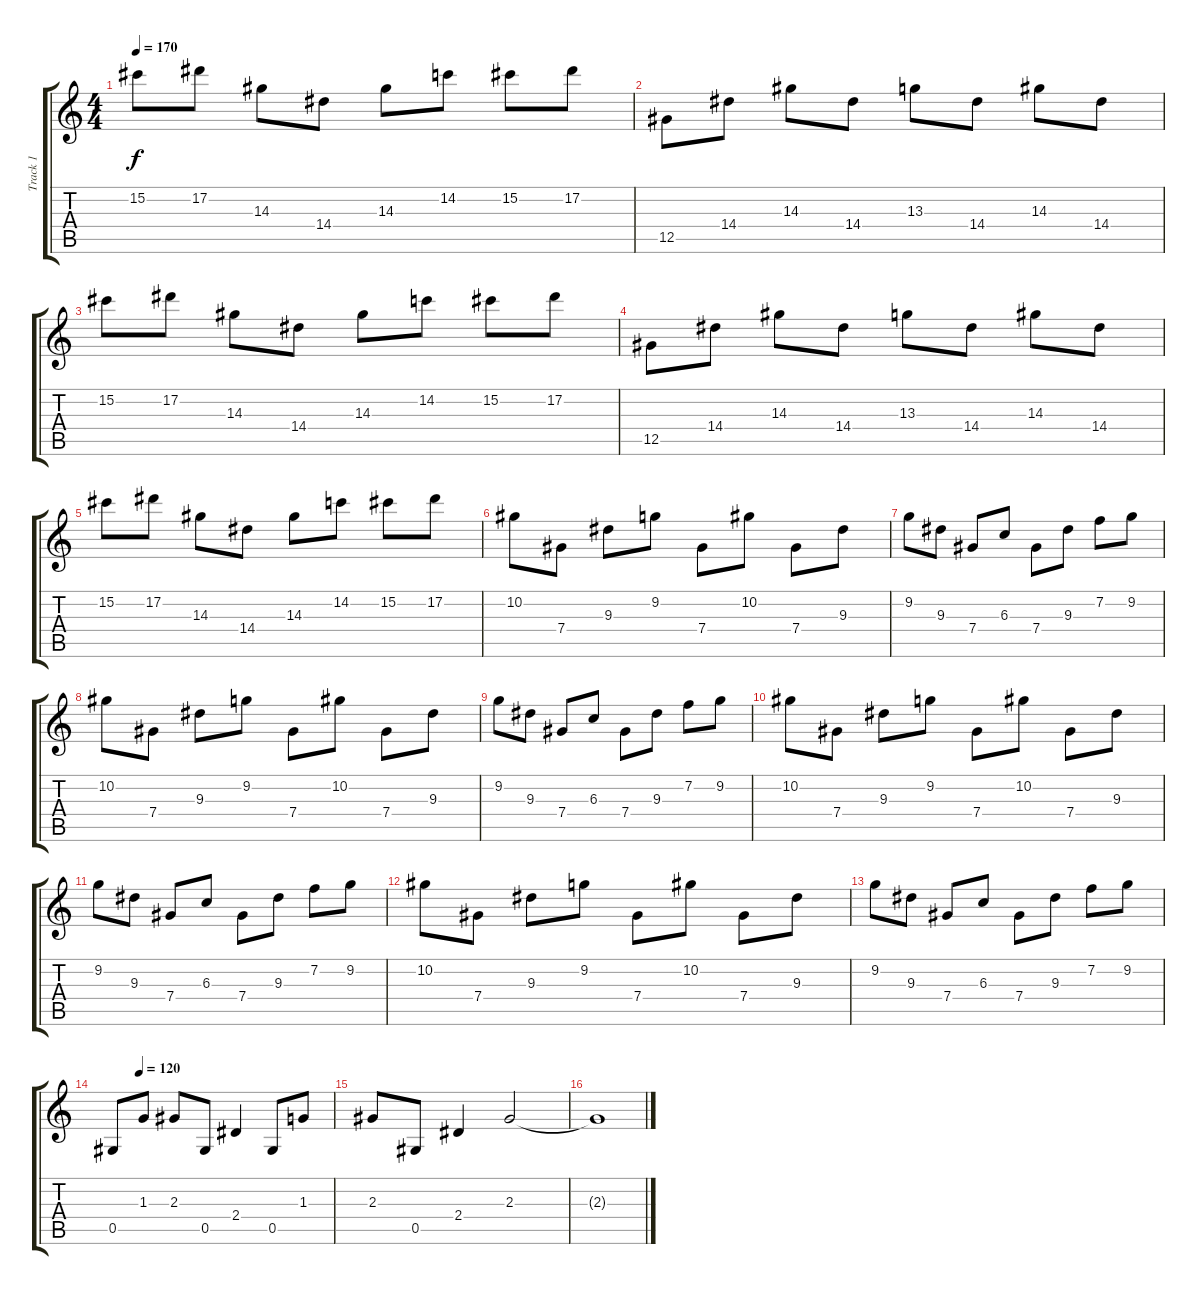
\track ("Track 1" "Track 1") {instrument electricguitarclean}
\staff {score tabs}
\tuning (Eb4 Bb3 Gb3 Db3 Ab2 Db2) {hide}
\ts (4 4)
\tempo 170
\clef g2
\ks c
15.2.8{dy f} 17.2.8 14.3.8 14.4.8 14.3.8 14.2.8 15.2.8 17.2.8 |
12.5.8 14.4.8 14.3.8 14.4.8 13.3.8 14.4.8 14.3.8 14.4.8 |
15.2.8 17.2.8 14.3.8 14.4.8 14.3.8 14.2.8 15.2.8 17.2.8 |
12.5.8 14.4.8 14.3.8 14.4.8 13.3.8 14.4.8 14.3.8 14.4.8 |
15.2.8 17.2.8 14.3.8 14.4.8 14.3.8 14.2.8 15.2.8 17.2.8 |
10.2.8 7.4.8 9.3.8 9.2.8 7.4.8 10.2.8 7.4.8 9.3.8 |
9.2.8 9.3.8 7.4.8 6.3.8 7.4.8 9.3.8 7.2.8 9.2.8 |
10.2.8 7.4.8 9.3.8 9.2.8 7.4.8 10.2.8 7.4.8 9.3.8 |
9.2.8 9.3.8 7.4.8 6.3.8 7.4.8 9.3.8 7.2.8 9.2.8 |
10.2.8 7.4.8 9.3.8 9.2.8 7.4.8 10.2.8 7.4.8 9.3.8 |
9.2.8 9.3.8 7.4.8 6.3.8 7.4.8 9.3.8 7.2.8 9.2.8 |
10.2.8 7.4.8 9.3.8 9.2.8 7.4.8 10.2.8 7.4.8 9.3.8 |
9.2.8 9.3.8 7.4.8 6.3.8 7.4.8 9.3.8 7.2.8 9.2.8 |
\tempo (120 0.125)
0.5.8 1.3.8 2.3.8 0.5.8 2.4.4 0.5.8 1.3.8 |
2.3.8 0.5.8{volume 1} 2.4.4 2.3.2 |
2.3{t}.1
